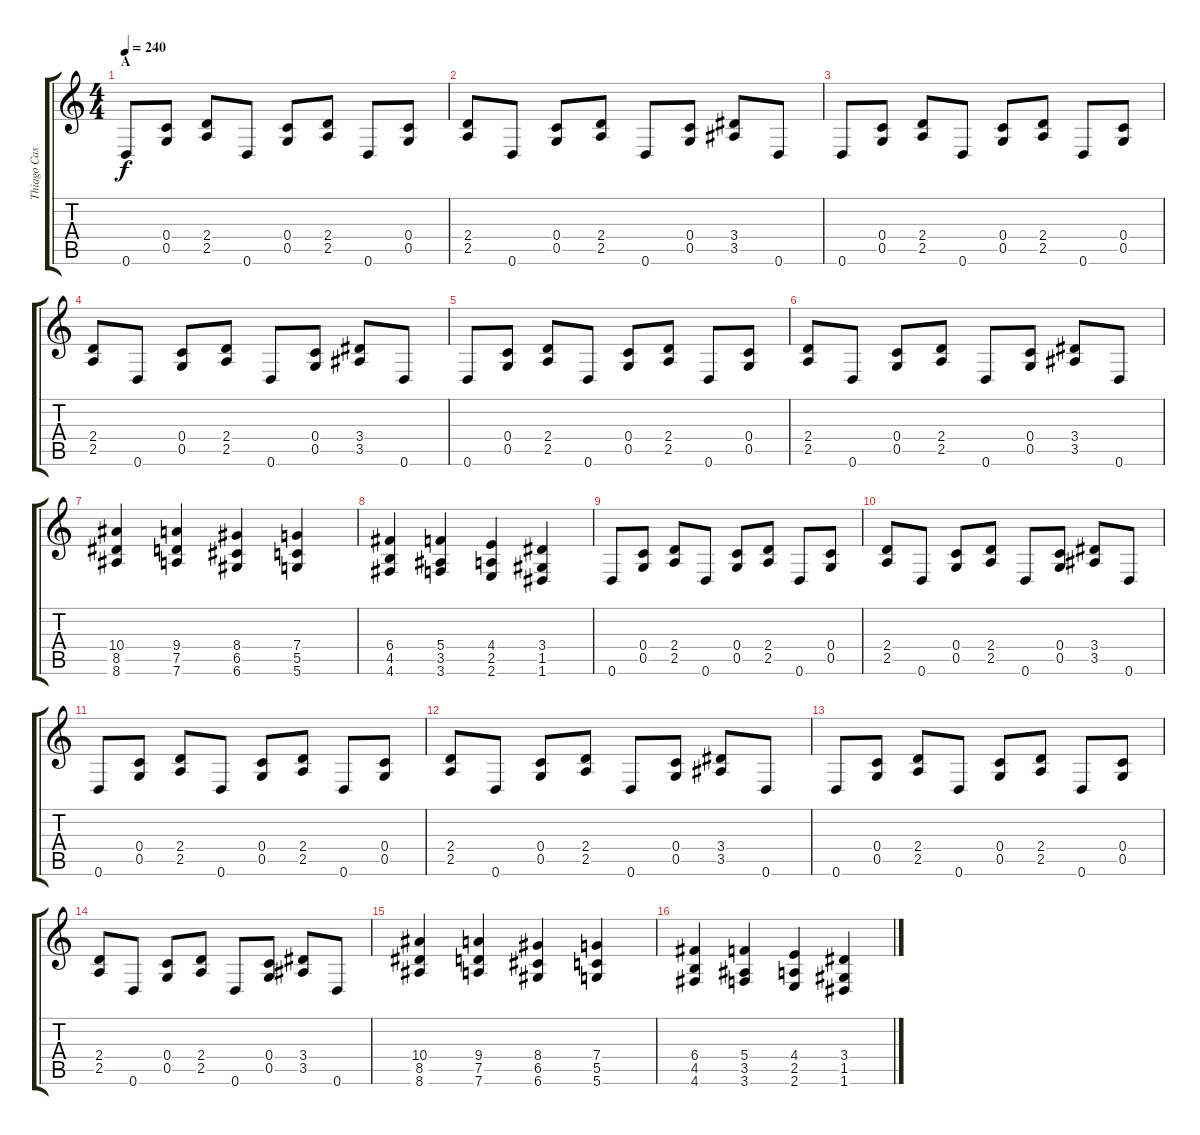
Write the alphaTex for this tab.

\track ("Thiago Castro" "Thiago Cas") {instrument distortionguitar}
\staff {score tabs}
\tuning (D4 A3 F3 C3 G2 D2) {hide}
\ts (4 4)
\section ("" "A")
\tempo 240
\clef g2
\ks c
0.6.8{dy f} (0.4 0.5).8 (2.4 2.5).8 0.6.8 (0.4 0.5).8 (2.4 2.5).8 0.6.8 (0.4 0.5).8 |
(2.4 2.5).8 0.6.8 (0.4 0.5).8 (2.4 2.5).8 0.6.8 (0.4 0.5).8 (3.4 3.5).8 0.6.8 |
0.6.8 (0.4 0.5).8 (2.4 2.5).8 0.6.8 (0.4 0.5).8 (2.4 2.5).8 0.6.8 (0.4 0.5).8 |
(2.4 2.5).8 0.6.8 (0.4 0.5).8 (2.4 2.5).8 0.6.8 (0.4 0.5).8 (3.4 3.5).8 0.6.8 |
0.6.8 (0.4 0.5).8 (2.4 2.5).8 0.6.8 (0.4 0.5).8 (2.4 2.5).8 0.6.8 (0.4 0.5).8 |
(2.4 2.5).8 0.6.8 (0.4 0.5).8 (2.4 2.5).8 0.6.8 (0.4 0.5).8 (3.4 3.5).8 0.6.8 |
(10.4 8.5 8.6).4 (9.4 7.5 7.6).4 (8.4 6.5 6.6).4 (7.4 5.5 5.6).4 |
(6.4 4.5 4.6).4 (5.4 3.5 3.6).4 (4.4 2.5 2.6).4 (3.4 1.5 1.6).4 |
0.6.8 (0.4 0.5).8 (2.4 2.5).8 0.6.8 (0.4 0.5).8 (2.4 2.5).8 0.6.8 (0.4 0.5).8 |
(2.4 2.5).8 0.6.8 (0.4 0.5).8 (2.4 2.5).8 0.6.8 (0.4 0.5).8 (3.4 3.5).8 0.6.8 |
0.6.8 (0.4 0.5).8 (2.4 2.5).8 0.6.8 (0.4 0.5).8 (2.4 2.5).8 0.6.8 (0.4 0.5).8 |
(2.4 2.5).8 0.6.8 (0.4 0.5).8 (2.4 2.5).8 0.6.8 (0.4 0.5).8 (3.4 3.5).8 0.6.8 |
0.6.8 (0.4 0.5).8 (2.4 2.5).8 0.6.8 (0.4 0.5).8 (2.4 2.5).8 0.6.8 (0.4 0.5).8 |
(2.4 2.5).8 0.6.8 (0.4 0.5).8 (2.4 2.5).8 0.6.8 (0.4 0.5).8 (3.4 3.5).8 0.6.8 |
(10.4 8.5 8.6).4 (9.4 7.5 7.6).4 (8.4 6.5 6.6).4 (7.4 5.5 5.6).4 |
(6.4 4.5 4.6).4 (5.4 3.5 3.6).4 (4.4 2.5 2.6).4 (3.4 1.5 1.6).4
